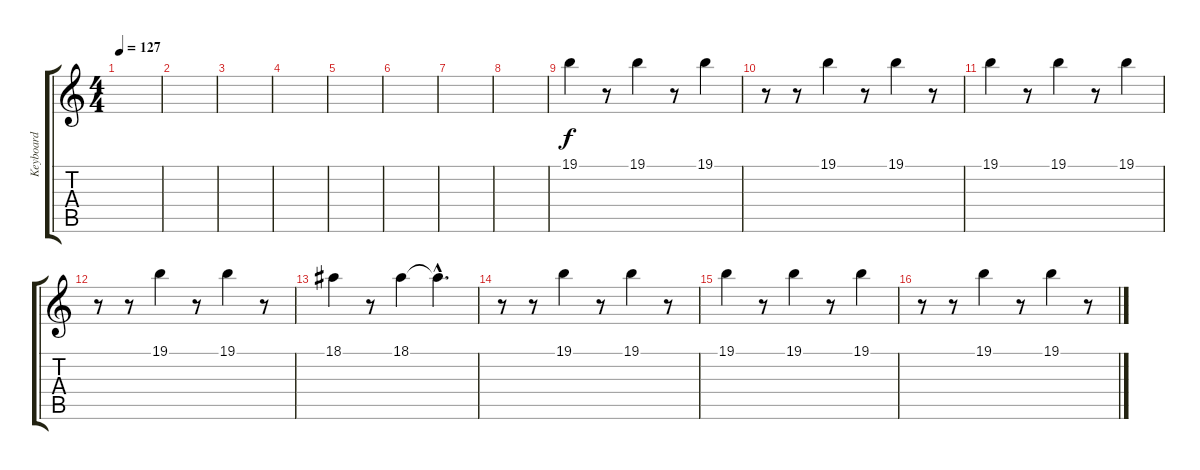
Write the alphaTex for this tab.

\track ("Keyboard" "Keyboard") {instrument stringensemble1}
\staff {score tabs}
\tuning (E4 B3 G3 D3 A2 E2) {hide}
\ts (4 4)
\tempo 127
\clef g2
\ks c
|
|
|
|
|
|
|
|
19.1.4 r.8 19.1.4 r.8 19.1.4 |
r.8 r.8 19.1.4 r.8 19.1.4 r.8 |
19.1.4 r.8 19.1.4 r.8 19.1.4 |
r.8 r.8 19.1.4 r.8 19.1.4 r.8 |
18.1.4 r.8 18.1.4 18.1{hac t}.4{d} |
r.8 r.8 19.1.4 r.8 19.1.4 r.8 |
19.1.4 r.8 19.1.4 r.8 19.1.4 |
r.8 r.8 19.1.4 r.8 19.1.4 r.8
